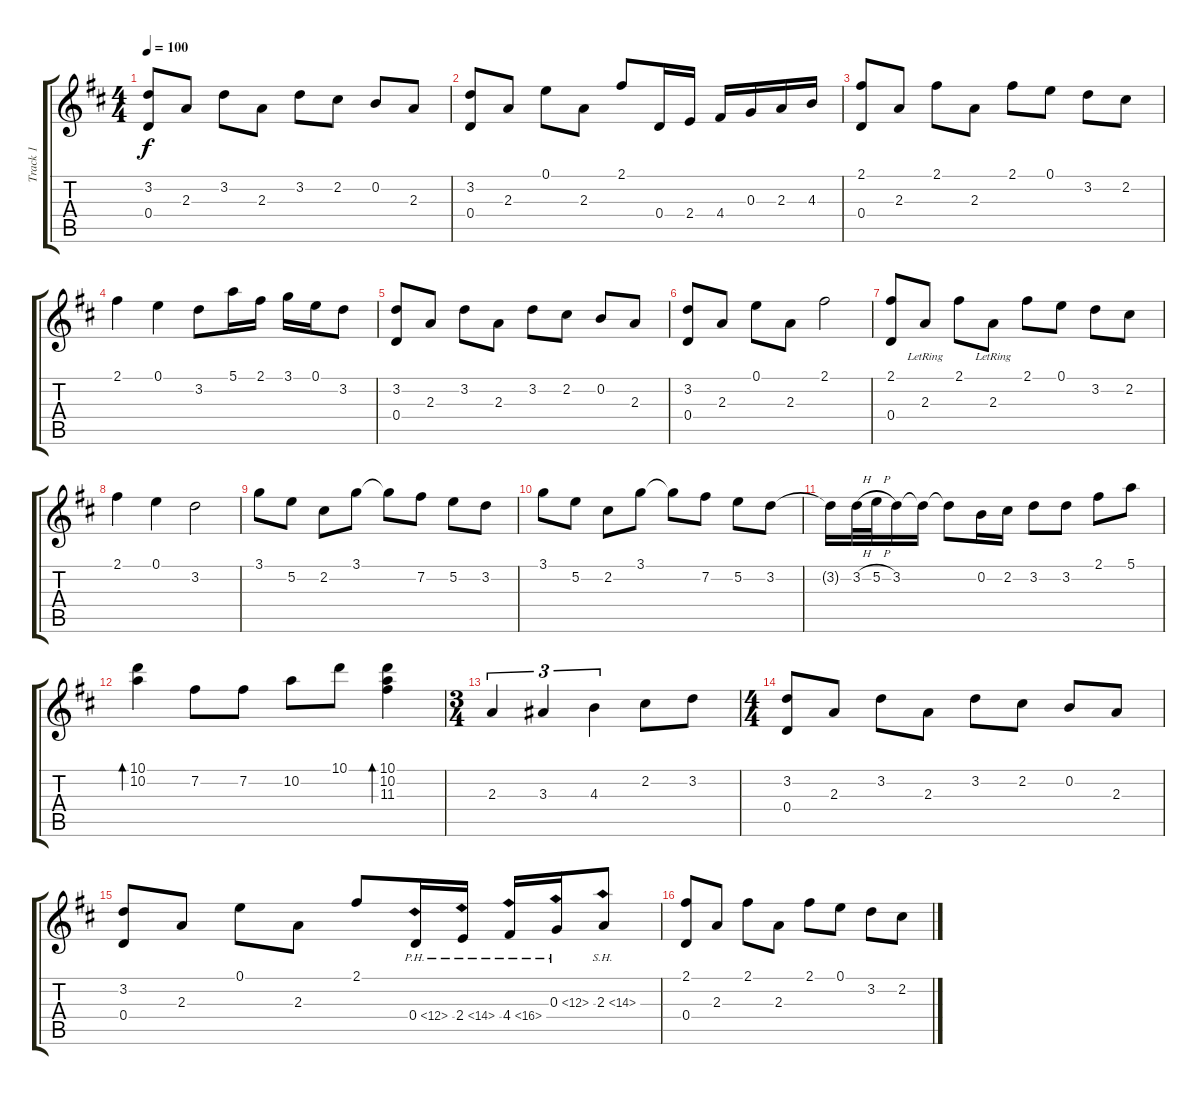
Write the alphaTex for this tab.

\track ("Track 1" "Track 1") {instrument acousticguitarnylon}
\staff {score tabs}
\tuning (E4 B3 G3 D3 A2 E2) {hide}
\ts (4 4)
\tempo 100
\clef g2
\ks d
(3.2 0.4).8{txt "" dy f instrument acousticguitarnylon} 2.3.8 3.2.8 2.3.8 3.2.8 2.2.8 0.2.8 2.3.8 |
(3.2 0.4).8 2.3.8 0.1.8 2.3.8 2.1.8 0.4.16 2.4.16 4.4.16 0.3.16 2.3.16 4.3.16 |
(2.1 0.4).8 2.3.8 2.1.8 2.3.8 2.1.8 0.1.8 3.2.8 2.2.8 |
2.1.4 0.1.4 3.2.8 5.1.16 2.1.16 3.1.16 0.1.16 3.2.8 |
(3.2 0.4).8 2.3.8 3.2.8 2.3.8 3.2.8 2.2.8 0.2.8 2.3.8 |
(3.2 0.4).8 2.3.8 0.1.8 2.3.8 2.1.2 |
(2.1 0.4).8 2.3{lr}.8 2.1.8 2.3{lr}.8 2.1.8 0.1.8 3.2.8 2.2.8 |
2.1.4 0.1.4 3.2.2 |
3.1.8 5.2.8 2.2.8 3.1.8 3.1{t}.8 7.2.8 5.2.8 3.2.8 |
3.1.8 5.2.8 2.2.8 3.1.8 3.1{t}.8 7.2.8 5.2.8 3.2.8 |
3.2{t}.16 3.2{h}.32 5.2{h}.32 3.2.16 3.2{t}.16 3.2{t}.8 0.2.16 2.2.16 3.2.8 3.2.8 2.1.8 5.1.8 |
(10.1 10.2).4{bd 120} 7.2.8 7.2.8 10.2.8 10.1.8 (10.1 10.2 11.3).4{bd 120} |
\ts (3 4)
2.3.4{tu (3 2)} 3.3.4{tu (3 2)} 4.3.4{tu (3 2)} 2.2.8 3.2.8 |
\ts (4 4)
(3.2 0.4).8 2.3.8 3.2.8 2.3.8 3.2.8 2.2.8 0.2.8 2.3.8 |
(3.2 0.4).8 2.3.8 0.1.8 2.3.8 2.1.8 0.4{ph 12}.16 2.4{ph 12}.16 4.4{ph 12}.16 0.3{ph 12}.16 2.3{sh 12}.8 |
(2.1 0.4).8 2.3.8 2.1.8 2.3.8 2.1.8 0.1.8 3.2.8 2.2.8
